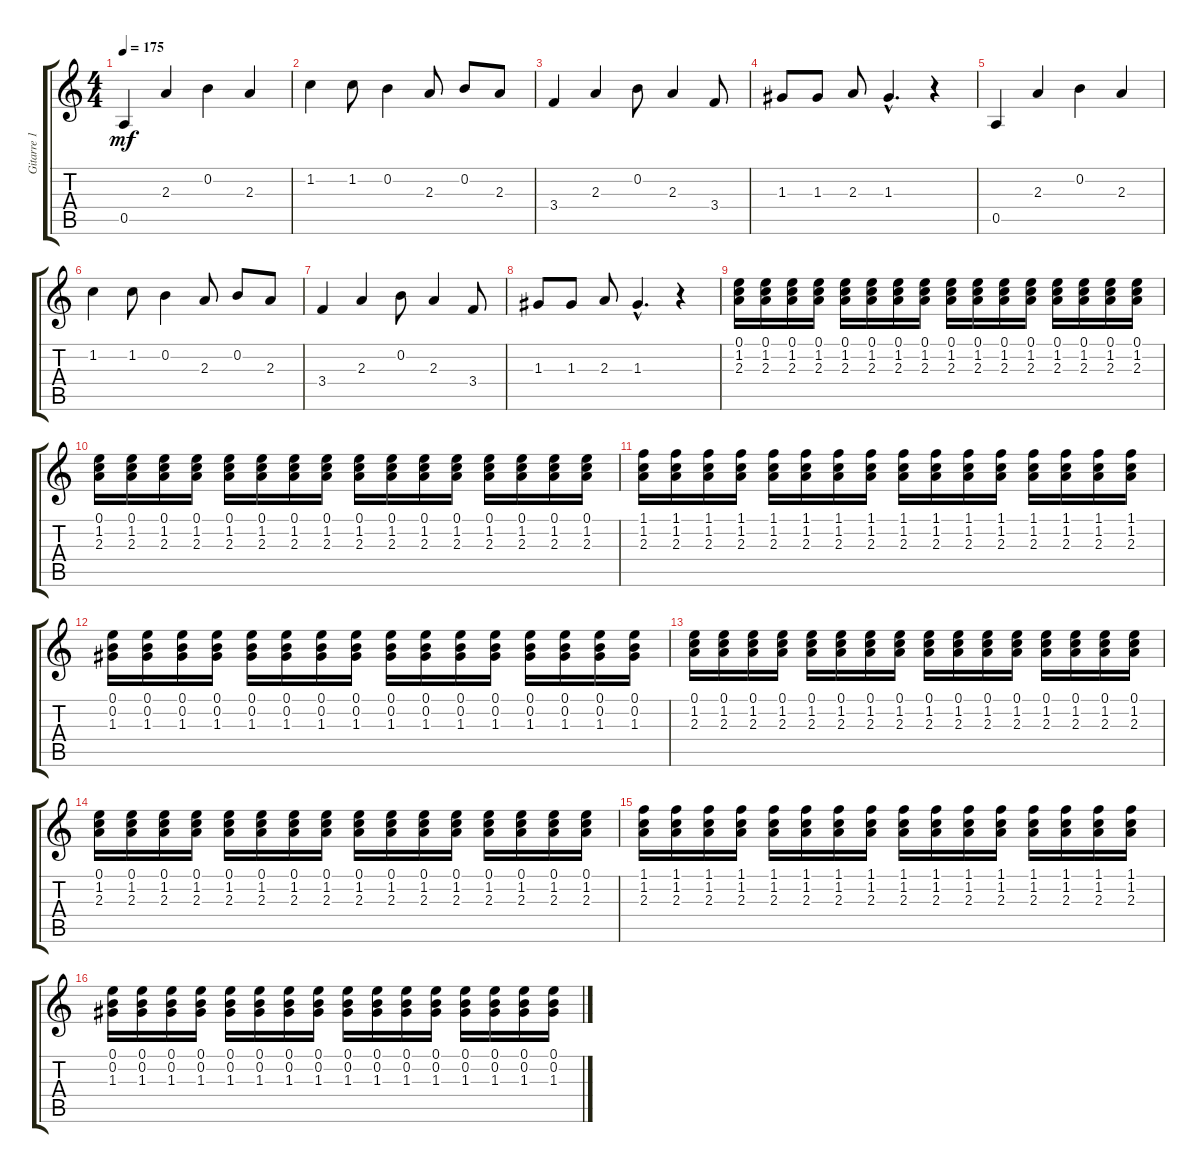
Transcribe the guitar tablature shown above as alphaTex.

\track ("Gitarre 1 - Farin Urlaub" "Gitarre 1 ") {instrument electricguitarmuted}
\staff {score tabs}
\tuning (E4 B3 G3 D3 A2 E2) {hide}
\ts (4 4)
\tempo 175
\clef g2
\ks c
0.5.4{dy mf} 2.3.4 0.2.4 2.3.4 |
1.2.4 1.2.8 0.2.4 2.3.8 0.2.8 2.3.8 |
3.4.4 2.3.4 0.2.8 2.3.4 3.4.8 |
1.3.8 1.3.8 2.3.8 1.3{hac}.4{d} r.4 |
0.5.4 2.3.4 0.2.4 2.3.4 |
1.2.4 1.2.8 0.2.4 2.3.8 0.2.8 2.3.8 |
3.4.4 2.3.4 0.2.8 2.3.4 3.4.8 |
1.3.8 1.3.8 2.3.8 1.3{hac}.4{d} r.4 |
(0.1 1.2 2.3).16 (0.1 1.2 2.3).16 (0.1 1.2 2.3).16 (0.1 1.2 2.3).16 (0.1 1.2 2.3).16 (0.1 1.2 2.3).16 (0.1 1.2 2.3).16 (0.1 1.2 2.3).16 (0.1 1.2 2.3).16 (0.1 1.2 2.3).16 (0.1 1.2 2.3).16 (0.1 1.2 2.3).16 (0.1 1.2 2.3).16 (0.1 1.2 2.3).16 (0.1 1.2 2.3).16 (0.1 1.2 2.3).16 |
(0.1 1.2 2.3).16 (0.1 1.2 2.3).16 (0.1 1.2 2.3).16 (0.1 1.2 2.3).16 (0.1 1.2 2.3).16 (0.1 1.2 2.3).16 (0.1 1.2 2.3).16 (0.1 1.2 2.3).16 (0.1 1.2 2.3).16 (0.1 1.2 2.3).16 (0.1 1.2 2.3).16 (0.1 1.2 2.3).16 (0.1 1.2 2.3).16 (0.1 1.2 2.3).16 (0.1 1.2 2.3).16 (0.1 1.2 2.3).16 |
(1.1 1.2 2.3).16 (1.1 1.2 2.3).16 (1.1 1.2 2.3).16 (1.1 1.2 2.3).16 (1.1 1.2 2.3).16 (1.1 1.2 2.3).16 (1.1 1.2 2.3).16 (1.1 1.2 2.3).16 (1.1 1.2 2.3).16 (1.1 1.2 2.3).16 (1.1 1.2 2.3).16 (1.1 1.2 2.3).16 (1.1 1.2 2.3).16 (1.1 1.2 2.3).16 (1.1 1.2 2.3).16 (1.1 1.2 2.3).16 |
(0.1 0.2 1.3).16 (0.1 0.2 1.3).16 (0.1 0.2 1.3).16 (0.1 0.2 1.3).16 (0.1 0.2 1.3).16 (0.1 0.2 1.3).16 (0.1 0.2 1.3).16 (0.1 0.2 1.3).16 (0.1 0.2 1.3).16 (0.1 0.2 1.3).16 (0.1 0.2 1.3).16 (0.1 0.2 1.3).16 (0.1 0.2 1.3).16 (0.1 0.2 1.3).16 (0.1 0.2 1.3).16 (0.1 0.2 1.3).16 |
(0.1 1.2 2.3).16 (0.1 1.2 2.3).16 (0.1 1.2 2.3).16 (0.1 1.2 2.3).16 (0.1 1.2 2.3).16 (0.1 1.2 2.3).16 (0.1 1.2 2.3).16 (0.1 1.2 2.3).16 (0.1 1.2 2.3).16 (0.1 1.2 2.3).16 (0.1 1.2 2.3).16 (0.1 1.2 2.3).16 (0.1 1.2 2.3).16 (0.1 1.2 2.3).16 (0.1 1.2 2.3).16 (0.1 1.2 2.3).16 |
(0.1 1.2 2.3).16 (0.1 1.2 2.3).16 (0.1 1.2 2.3).16 (0.1 1.2 2.3).16 (0.1 1.2 2.3).16 (0.1 1.2 2.3).16 (0.1 1.2 2.3).16 (0.1 1.2 2.3).16 (0.1 1.2 2.3).16 (0.1 1.2 2.3).16 (0.1 1.2 2.3).16 (0.1 1.2 2.3).16 (0.1 1.2 2.3).16 (0.1 1.2 2.3).16 (0.1 1.2 2.3).16 (0.1 1.2 2.3).16 |
(1.1 1.2 2.3).16 (1.1 1.2 2.3).16 (1.1 1.2 2.3).16 (1.1 1.2 2.3).16 (1.1 1.2 2.3).16 (1.1 1.2 2.3).16 (1.1 1.2 2.3).16 (1.1 1.2 2.3).16 (1.1 1.2 2.3).16 (1.1 1.2 2.3).16 (1.1 1.2 2.3).16 (1.1 1.2 2.3).16 (1.1 1.2 2.3).16 (1.1 1.2 2.3).16 (1.1 1.2 2.3).16 (1.1 1.2 2.3).16 |
(0.1 0.2 1.3).16 (0.1 0.2 1.3).16 (0.1 0.2 1.3).16 (0.1 0.2 1.3).16 (0.1 0.2 1.3).16 (0.1 0.2 1.3).16 (0.1 0.2 1.3).16 (0.1 0.2 1.3).16 (0.1 0.2 1.3).16 (0.1 0.2 1.3).16 (0.1 0.2 1.3).16 (0.1 0.2 1.3).16 (0.1 0.2 1.3).16 (0.1 0.2 1.3).16 (0.1 0.2 1.3).16 (0.1 0.2 1.3).16
